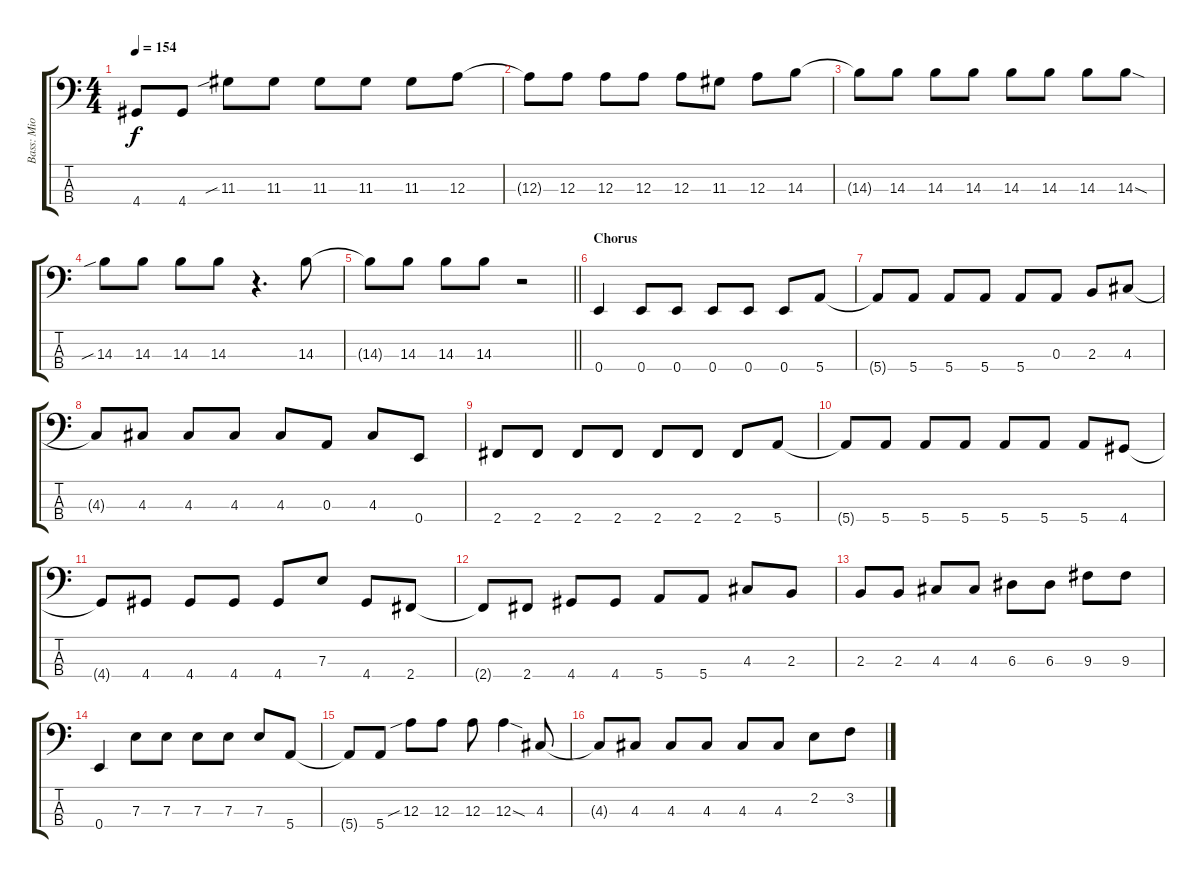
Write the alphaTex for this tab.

\track ("Bass: Mio Akiyama" "Bass: Mio ") {instrument electricbassfinger}
\staff {score tabs}
\tuning (G2 D2 A1 E1) {hide}
\ts (4 4)
\tempo 154
\clef f4
\ks c
4.4{t}.8{dy f} 4.4.8 11.3{sib}.8 11.3.8 11.3.8 11.3.8 11.3.8 12.3.8 |
12.3{t}.8 12.3.8 12.3.8 12.3.8 12.3.8 11.3.8 12.3.8 14.3.8 |
14.3{t}.8 14.3.8 14.3.8 14.3.8 14.3.8 14.3.8 14.3.8 14.3{sod}.8 |
14.3{sib}.8 14.3.8 14.3.8 14.3.8 r.4{d} 14.3.8 |
\barLineRight lightlight
14.3{t}.8 14.3.8 14.3.8 14.3.8 r.2 |
\section ("" "Chorus")
0.4.4 0.4.8 0.4.8 0.4.8 0.4.8 0.4.8 5.4.8 |
5.4{t}.8 5.4.8 5.4.8 5.4.8 5.4.8 0.3.8 2.3.8 4.3.8 |
4.3{t}.8 4.3.8 4.3.8 4.3.8 4.3.8 0.3.8 4.3.8 0.4.8 |
2.4.8 2.4.8 2.4.8 2.4.8 2.4.8 2.4.8 2.4.8 5.4.8 |
5.4{t}.8 5.4.8 5.4.8 5.4.8 5.4.8 5.4.8 5.4.8 4.4.8 |
4.4{t}.8 4.4.8 4.4.8 4.4.8 4.4.8 7.3.8 4.4.8 2.4.8 |
2.4{t}.8 2.4.8 4.4.8 4.4.8 5.4.8 5.4.8 4.3.8 2.3.8 |
2.3.8 2.3.8 4.3.8 4.3.8 6.3.8 6.3.8 9.3.8 9.3.8 |
0.4.4 7.3.8 7.3.8 7.3.8 7.3.8 7.3.8 5.4.8 |
5.4{t}.8 5.4.8 12.3{sib}.8 12.3.8 12.3.8 12.3{sod}.4 4.3.8 |
4.3{t}.8 4.3.8 4.3.8 4.3.8 4.3.8 4.3.8 2.2.8 3.2.8
